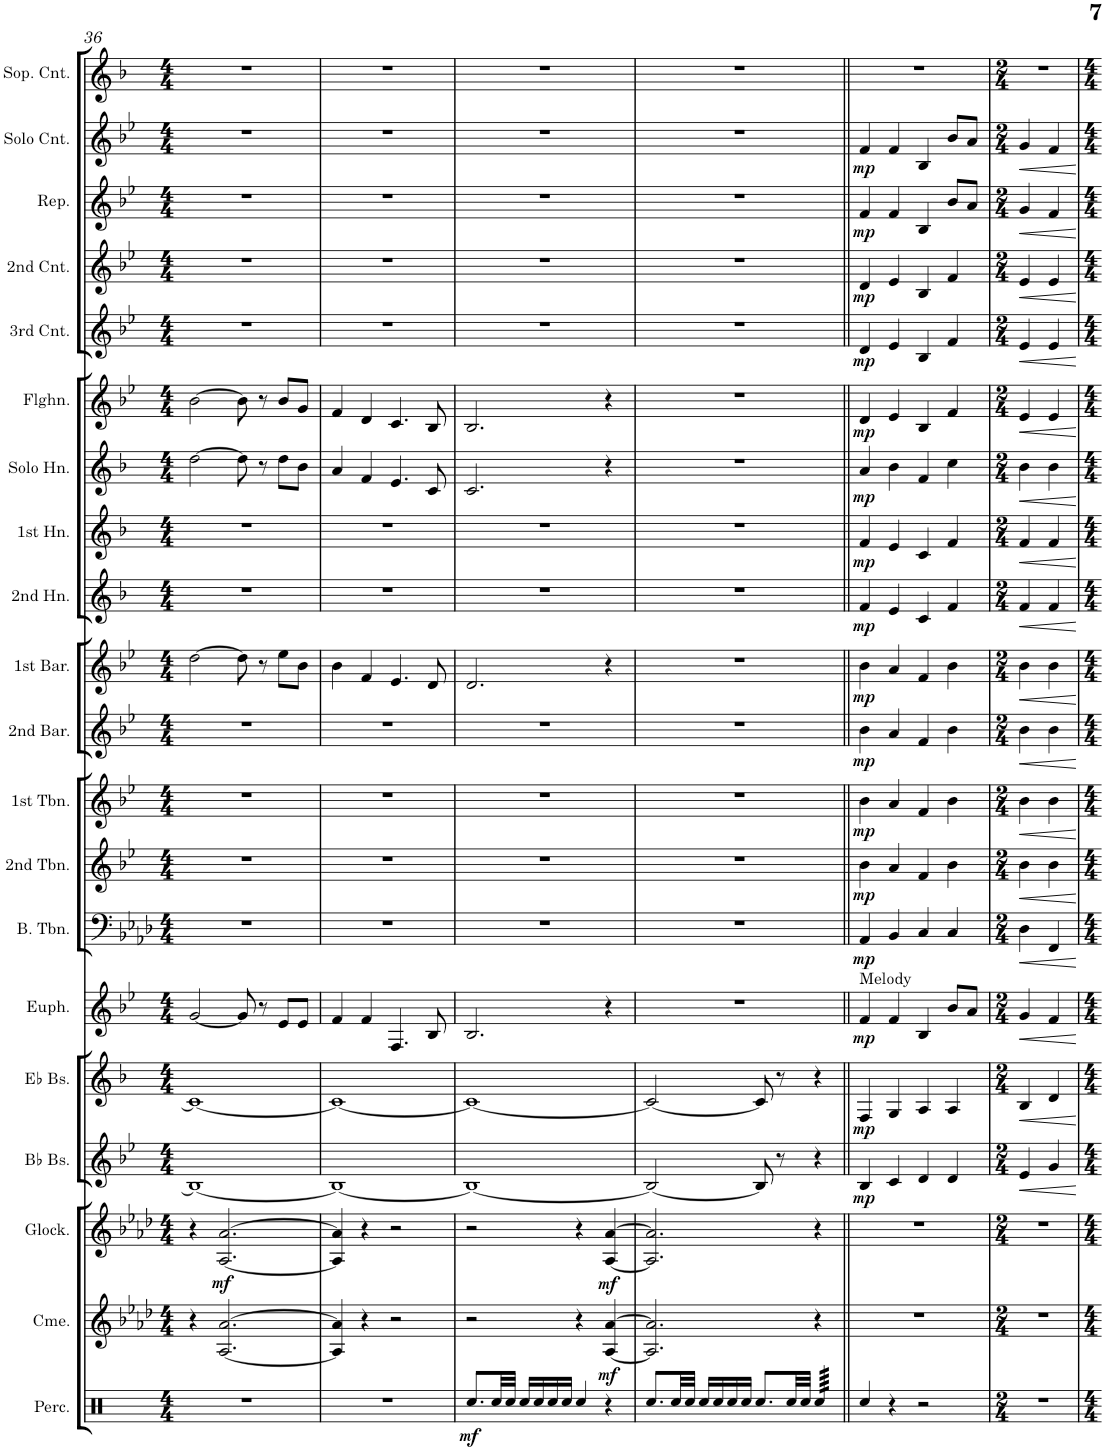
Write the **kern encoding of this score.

**kern	**dynam	**kern	**dynam	**kern	**dynam	**kern	**dynam	**kern	**dynam	**kern	**dynam	**kern	**dynam	**kern	**dynam	**kern	**dynam	**kern	**dynam	**kern	**dynam	**kern	**dynam	**kern	**dynam	**kern	**dynam	**kern	**dynam	**kern	**dynam	**kern	**dynam	**kern	**dynam	**kern	**dynam	**kern
*part20	*part20	*part19	*part19	*part18	*part18	*part17	*part17	*part16	*part16	*part15	*part15	*part14	*part14	*part13	*part13	*part12	*part12	*part11	*part11	*part10	*part10	*part9	*part9	*part8	*part8	*part7	*part7	*part6	*part6	*part5	*part5	*part4	*part4	*part3	*part3	*part2	*part2	*part1
*staff20	*staff20	*staff19	*staff19	*staff18	*staff18	*staff17	*staff17	*staff16	*staff16	*staff15	*staff15	*staff14	*staff14	*staff13	*staff13	*staff12	*staff12	*staff11	*staff11	*staff10	*staff10	*staff9	*staff9	*staff8	*staff8	*staff7	*staff7	*staff6	*staff6	*staff5	*staff5	*staff4	*staff4	*staff3	*staff3	*staff2	*staff2	*staff1
*I"Percussion	*	*I"Chimes	*	*I"Glockenspiel	*	*I"Bb Bass	*	*I"Eb Bass	*	*I"Euphonium	*	*I"Bass Trombone	*	*I"2nd Trombone	*	*I"1st Trombone	*	*I"2nd Baritone	*	*I"1st Baritone	*	*I"2nd Horn	*	*I"1st Horn	*	*I"Solo Horn	*	*I"Flugelhorn	*	*I"3rd Cornet	*	*I"2nd Cornet	*	*I"Repiano	*	*I"Solo Cornet	*	*I"Soprano Cornet
*I'Perc.	*	*I'Cme.	*	*I'Glock.	*	*I'Bb Bs.	*	*I'Eb Bs.	*	*I'Euph.	*	*I'B. Tbn.	*	*I'2nd Tbn.	*	*I'1st Tbn.	*	*I'2nd Bar.	*	*I'1st Bar.	*	*I'2nd Hn.	*	*I'1st Hn.	*	*I'Solo Hn.	*	*I'Flghn.	*	*I'3rd Cnt.	*	*I'2nd Cnt.	*	*I'Rep.	*	*I'Solo Cnt.	*	*I'Sop. Cnt.
!!LO:PB:g=z
*clefX	*	*clefG2	*	*clefG2	*	*clefG2	*	*clefG2	*	*clefG2	*	*clefF4	*	*clefG2	*	*clefG2	*	*clefG2	*	*clefG2	*	*clefG2	*	*clefG2	*	*clefG2	*	*clefG2	*	*clefG2	*	*clefG2	*	*clefG2	*	*clefG2	*	*clefG2
*	*	*	*	*Trd-14c-24	*	*Trd15c26	*	*Trd12c21	*	*Trd8c14	*	*	*	*Trd8c14	*	*Trd8c14	*	*Trd8c14	*	*Trd8c14	*	*Trd5c9	*	*Trd5c9	*	*Trd5c9	*	*Trd1c2	*	*Trd1c2	*	*Trd1c2	*	*Trd1c2	*	*Trd1c2	*	*Trd-2c-3
*k[]	*	*k[b-e-a-d-]	*	*k[b-e-a-d-]	*	*k[b-e-]	*	*k[b-]	*	*k[b-e-]	*	*k[b-e-a-d-]	*	*k[b-e-]	*	*k[b-e-]	*	*k[b-e-]	*	*k[b-e-]	*	*k[b-]	*	*k[b-]	*	*k[b-]	*	*k[b-e-]	*	*k[b-e-]	*	*k[b-e-]	*	*k[b-e-]	*	*k[b-e-]	*	*k[b-]
*M4/4	*	*M4/4	*	*M4/4	*	*M4/4	*	*M4/4	*	*M4/4	*	*M4/4	*	*M4/4	*	*M4/4	*	*M4/4	*	*M4/4	*	*M4/4	*	*M4/4	*	*M4/4	*	*M4/4	*	*M4/4	*	*M4/4	*	*M4/4	*	*M4/4	*	*M4/4
=36	=36	=36	=36	=36	=36	=36	=36	=36	=36	=36	=36	=36	=36	=36	=36	=36	=36	=36	=36	=36	=36	=36	=36	=36	=36	=36	=36	=36	=36	=36	=36	=36	=36	=36	=36	=36	=36	=36
1r	.	4r	.	4r	.	1B-_	.	1c_	.	[2g/	.	1r	.	1r	.	1r	.	1r	.	[2dd\	.	1r	.	1r	.	[2dd\	.	[2b-\	.	1r	.	1r	.	1r	.	1r	.	1r
!	!	!	!	!	!LO:DY:b	!	!	!	!	!	!	!	!	!	!	!	!	!	!	!	!	!	!	!	!	!	!	!	!	!	!	!	!	!	!	!	!	!
.	.	[2.A-/ [2.a-/	.	[2.A-/ [2.a-/	mf	.	.	.	.	.	.	.	.	.	.	.	.	.	.	.	.	.	.	.	.	.	.	.	.	.	.	.	.	.	.	.	.	.
.	.	.	.	.	.	.	.	.	.	8g/]	.	.	.	.	.	.	.	.	.	8dd\]	.	.	.	.	.	8dd\]	.	8b-\]	.	.	.	.	.	.	.	.	.	.
.	.	.	.	.	.	.	.	.	.	8r	.	.	.	.	.	.	.	.	.	8r	.	.	.	.	.	8r	.	8r	.	.	.	.	.	.	.	.	.	.
.	.	.	.	.	.	.	.	.	.	8e-/L	.	.	.	.	.	.	.	.	.	8ee-\L	.	.	.	.	.	8dd\L	.	8b-/L	.	.	.	.	.	.	.	.	.	.
.	.	.	.	.	.	.	.	.	.	8e-/J	.	.	.	.	.	.	.	.	.	8b-\J	.	.	.	.	.	8b-\J	.	8g/J	.	.	.	.	.	.	.	.	.	.
=37	=37	=37	=37	=37	=37	=37	=37	=37	=37	=37	=37	=37	=37	=37	=37	=37	=37	=37	=37	=37	=37	=37	=37	=37	=37	=37	=37	=37	=37	=37	=37	=37	=37	=37	=37	=37	=37	=37
1r	.	4A-/] 4a-/]	.	4A-/] 4a-/]	.	1B-_	.	1c_	.	4f/	.	1r	.	1r	.	1r	.	1r	.	4b-\	.	1r	.	1r	.	4a/	.	4f/	.	1r	.	1r	.	1r	.	1r	.	1r
.	.	4r	.	4r	.	.	.	.	.	4f/	.	.	.	.	.	.	.	.	.	4f/	.	.	.	.	.	4f/	.	4d/	.	.	.	.	.	.	.	.	.	.
.	.	2r	.	2r	.	.	.	.	.	4.F/	.	.	.	.	.	.	.	.	.	4.e-/	.	.	.	.	.	4.e/	.	4.c/	.	.	.	.	.	.	.	.	.	.
.	.	.	.	.	.	.	.	.	.	8B-/	.	.	.	.	.	.	.	.	.	8d/	.	.	.	.	.	8c/	.	8B-/	.	.	.	.	.	.	.	.	.	.
=38	=38	=38	=38	=38	=38	=38	=38	=38	=38	=38	=38	=38	=38	=38	=38	=38	=38	=38	=38	=38	=38	=38	=38	=38	=38	=38	=38	=38	=38	=38	=38	=38	=38	=38	=38	=38	=38	=38
!	!LO:DY:b	!	!	!	!	!	!	!	!	!	!	!	!	!	!	!	!	!	!	!	!	!	!	!	!	!	!	!	!	!	!	!	!	!	!	!	!	!
8.Rcc/L	mf	2r	.	2r	.	1B-_	.	1c_	.	2.B-/	.	1r	.	1r	.	1r	.	1r	.	2.d/	.	1r	.	1r	.	2.c/	.	2.B-/	.	1r	.	1r	.	1r	.	1r	.	1r
32Rcc/LL	.	.	.	.	.	.	.	.	.	.	.	.	.	.	.	.	.	.	.	.	.	.	.	.	.	.	.	.	.	.	.	.	.	.	.	.	.	.
32Rcc/JJJ	.	.	.	.	.	.	.	.	.	.	.	.	.	.	.	.	.	.	.	.	.	.	.	.	.	.	.	.	.	.	.	.	.	.	.	.	.	.
16Rcc/LL	.	.	.	.	.	.	.	.	.	.	.	.	.	.	.	.	.	.	.	.	.	.	.	.	.	.	.	.	.	.	.	.	.	.	.	.	.	.
16Rcc/	.	.	.	.	.	.	.	.	.	.	.	.	.	.	.	.	.	.	.	.	.	.	.	.	.	.	.	.	.	.	.	.	.	.	.	.	.	.
16Rcc/	.	.	.	.	.	.	.	.	.	.	.	.	.	.	.	.	.	.	.	.	.	.	.	.	.	.	.	.	.	.	.	.	.	.	.	.	.	.
16Rcc/JJ	.	.	.	.	.	.	.	.	.	.	.	.	.	.	.	.	.	.	.	.	.	.	.	.	.	.	.	.	.	.	.	.	.	.	.	.	.	.
4Rcc/	.	4r	.	4r	.	.	.	.	.	.	.	.	.	.	.	.	.	.	.	.	.	.	.	.	.	.	.	.	.	.	.	.	.	.	.	.	.	.
!	!	!	!LO:DY:b	!	!LO:DY:b	!	!	!	!	!	!	!	!	!	!	!	!	!	!	!	!	!	!	!	!	!	!	!	!	!	!	!	!	!	!	!	!	!
4r	.	[4A-/ [4a-/	mf	[4A-/ [4a-/	mf	.	.	.	.	4r	.	.	.	.	.	.	.	.	.	4r	.	.	.	.	.	4r	.	4r	.	.	.	.	.	.	.	.	.	.
=39	=39	=39	=39	=39	=39	=39	=39	=39	=39	=39	=39	=39	=39	=39	=39	=39	=39	=39	=39	=39	=39	=39	=39	=39	=39	=39	=39	=39	=39	=39	=39	=39	=39	=39	=39	=39	=39	=39
8.Rcc/L	.	2.A-/] 2.a-/]	.	2.A-/] 2.a-/]	.	2B-/_	.	2c/_	.	1r	.	1r	.	1r	.	1r	.	1r	.	1r	.	1r	.	1r	.	1r	.	1r	.	1r	.	1r	.	1r	.	1r	.	1r
32Rcc/LL	.	.	.	.	.	.	.	.	.	.	.	.	.	.	.	.	.	.	.	.	.	.	.	.	.	.	.	.	.	.	.	.	.	.	.	.	.	.
32Rcc/JJJ	.	.	.	.	.	.	.	.	.	.	.	.	.	.	.	.	.	.	.	.	.	.	.	.	.	.	.	.	.	.	.	.	.	.	.	.	.	.
16Rcc/LL	.	.	.	.	.	.	.	.	.	.	.	.	.	.	.	.	.	.	.	.	.	.	.	.	.	.	.	.	.	.	.	.	.	.	.	.	.	.
16Rcc/	.	.	.	.	.	.	.	.	.	.	.	.	.	.	.	.	.	.	.	.	.	.	.	.	.	.	.	.	.	.	.	.	.	.	.	.	.	.
16Rcc/	.	.	.	.	.	.	.	.	.	.	.	.	.	.	.	.	.	.	.	.	.	.	.	.	.	.	.	.	.	.	.	.	.	.	.	.	.	.
16Rcc/JJ	.	.	.	.	.	.	.	.	.	.	.	.	.	.	.	.	.	.	.	.	.	.	.	.	.	.	.	.	.	.	.	.	.	.	.	.	.	.
8.Rcc/L	.	.	.	.	.	8B-/]	.	8c/]	.	.	.	.	.	.	.	.	.	.	.	.	.	.	.	.	.	.	.	.	.	.	.	.	.	.	.	.	.	.
.	.	.	.	.	.	8r	.	8r	.	.	.	.	.	.	.	.	.	.	.	.	.	.	.	.	.	.	.	.	.	.	.	.	.	.	.	.	.	.
32Rcc/LL	.	.	.	.	.	.	.	.	.	.	.	.	.	.	.	.	.	.	.	.	.	.	.	.	.	.	.	.	.	.	.	.	.	.	.	.	.	.
32Rcc/JJJ	.	.	.	.	.	.	.	.	.	.	.	.	.	.	.	.	.	.	.	.	.	.	.	.	.	.	.	.	.	.	.	.	.	.	.	.	.	.
*tremolo	*	*	*	*	*	*	*	*	*	*	*	*	*	*	*	*	*	*	*	*	*	*	*	*	*	*	*	*	*	*	*	*	*	*	*	*	*	*
64Rcc/LLLL	.	4r	.	4r	.	4r	.	4r	.	.	.	.	.	.	.	.	.	.	.	.	.	.	.	.	.	.	.	.	.	.	.	.	.	.	.	.	.	.
64Rcc/	.	.	.	.	.	.	.	.	.	.	.	.	.	.	.	.	.	.	.	.	.	.	.	.	.	.	.	.	.	.	.	.	.	.	.	.	.	.
64Rcc/	.	.	.	.	.	.	.	.	.	.	.	.	.	.	.	.	.	.	.	.	.	.	.	.	.	.	.	.	.	.	.	.	.	.	.	.	.	.
64Rcc/	.	.	.	.	.	.	.	.	.	.	.	.	.	.	.	.	.	.	.	.	.	.	.	.	.	.	.	.	.	.	.	.	.	.	.	.	.	.
64Rcc/	.	.	.	.	.	.	.	.	.	.	.	.	.	.	.	.	.	.	.	.	.	.	.	.	.	.	.	.	.	.	.	.	.	.	.	.	.	.
64Rcc/	.	.	.	.	.	.	.	.	.	.	.	.	.	.	.	.	.	.	.	.	.	.	.	.	.	.	.	.	.	.	.	.	.	.	.	.	.	.
64Rcc/	.	.	.	.	.	.	.	.	.	.	.	.	.	.	.	.	.	.	.	.	.	.	.	.	.	.	.	.	.	.	.	.	.	.	.	.	.	.
64Rcc/	.	.	.	.	.	.	.	.	.	.	.	.	.	.	.	.	.	.	.	.	.	.	.	.	.	.	.	.	.	.	.	.	.	.	.	.	.	.
64Rcc/	.	.	.	.	.	.	.	.	.	.	.	.	.	.	.	.	.	.	.	.	.	.	.	.	.	.	.	.	.	.	.	.	.	.	.	.	.	.
64Rcc/	.	.	.	.	.	.	.	.	.	.	.	.	.	.	.	.	.	.	.	.	.	.	.	.	.	.	.	.	.	.	.	.	.	.	.	.	.	.
64Rcc/	.	.	.	.	.	.	.	.	.	.	.	.	.	.	.	.	.	.	.	.	.	.	.	.	.	.	.	.	.	.	.	.	.	.	.	.	.	.
64Rcc/	.	.	.	.	.	.	.	.	.	.	.	.	.	.	.	.	.	.	.	.	.	.	.	.	.	.	.	.	.	.	.	.	.	.	.	.	.	.
64Rcc/	.	.	.	.	.	.	.	.	.	.	.	.	.	.	.	.	.	.	.	.	.	.	.	.	.	.	.	.	.	.	.	.	.	.	.	.	.	.
64Rcc/	.	.	.	.	.	.	.	.	.	.	.	.	.	.	.	.	.	.	.	.	.	.	.	.	.	.	.	.	.	.	.	.	.	.	.	.	.	.
64Rcc/	.	.	.	.	.	.	.	.	.	.	.	.	.	.	.	.	.	.	.	.	.	.	.	.	.	.	.	.	.	.	.	.	.	.	.	.	.	.
64Rcc/JJJJ	.	.	.	.	.	.	.	.	.	.	.	.	.	.	.	.	.	.	.	.	.	.	.	.	.	.	.	.	.	.	.	.	.	.	.	.	.	.
*Xtremolo	*	*	*	*	*	*	*	*	*	*	*	*	*	*	*	*	*	*	*	*	*	*	*	*	*	*	*	*	*	*	*	*	*	*	*	*	*	*
=40||	=40||	=40||	=40||	=40||	=40||	=40||	=40||	=40||	=40||	=40||	=40||	=40||	=40||	=40||	=40||	=40||	=40||	=40||	=40||	=40||	=40||	=40||	=40||	=40||	=40||	=40||	=40||	=40||	=40||	=40||	=40||	=40||	=40||	=40||	=40||	=40||	=40||	=40||
!	!	!	!	!	!	!	!	!	!	!LO:TX:a:t=Melody	!	!	!	!	!	!	!	!	!	!	!	!	!	!	!	!	!	!	!	!	!	!	!	!	!	!	!	!
!	!	!	!	!	!	!	!LO:DY:b	!	!LO:DY:b	!	!LO:DY:b	!	!LO:DY:b	!	!LO:DY:b	!	!LO:DY:b	!	!LO:DY:b	!	!LO:DY:b	!	!LO:DY:b	!	!LO:DY:b	!	!LO:DY:b	!	!LO:DY:b	!	!LO:DY:b	!	!LO:DY:b	!	!LO:DY:b	!	!LO:DY:b	!
4Rcc/	.	1r	.	1r	.	4B-/	mp	4F/	mp	4f/	mp	4AA-/	mp	4b-\	mp	4b-\	mp	4b-\	mp	4b-\	mp	4f/	mp	4f/	mp	4a/	mp	4d/	mp	4d/	mp	4d/	mp	4f/	mp	4f/	mp	1r
4r	.	.	.	.	.	4c/	.	4G/	.	4f/	.	4BB-/	.	4a/	.	4a/	.	4a/	.	4a/	.	4e/	.	4e/	.	4b-\	.	4e-/	.	4e-/	.	4e-/	.	4f/	.	4f/	.	.
2r	.	.	.	.	.	4d/	.	4A/	.	4B-/	.	4C/	.	4f/	.	4f/	.	4f/	.	4f/	.	4c/	.	4c/	.	4f/	.	4B-/	.	4B-/	.	4B-/	.	4B-/	.	4B-/	.	.
.	.	.	.	.	.	4d/	.	4A/	.	8b-/L	.	4C/	.	4b-\	.	4b-\	.	4b-\	.	4b-\	.	4f/	.	4f/	.	4cc\	.	4f/	.	4f/	.	4f/	.	8b-/L	.	8b-/L	.	.
.	.	.	.	.	.	.	.	.	.	8a/J	.	.	.	.	.	.	.	.	.	.	.	.	.	.	.	.	.	.	.	.	.	.	.	8a/J	.	8a/J	.	.
=41	=41	=41	=41	=41	=41	=41	=41	=41	=41	=41	=41	=41	=41	=41	=41	=41	=41	=41	=41	=41	=41	=41	=41	=41	=41	=41	=41	=41	=41	=41	=41	=41	=41	=41	=41	=41	=41	=41
*M2/4	*	*M2/4	*	*M2/4	*	*M2/4	*	*M2/4	*	*M2/4	*	*M2/4	*	*M2/4	*	*M2/4	*	*M2/4	*	*M2/4	*	*M2/4	*	*M2/4	*	*M2/4	*	*M2/4	*	*M2/4	*	*M2/4	*	*M2/4	*	*M2/4	*	*M2/4
2r	.	2r	.	2r	.	4e-/	.	4B-/	.	4g/	.	4D-\	.	4b-\	.	4b-\	.	4b-\	.	4b-\	.	4f/	.	4f/	.	4b-\	.	4e-/	.	4e-/	.	4e-/	.	4g/	.	4g/	.	2r
.	.	.	.	.	.	4g/	.	4d/	.	4f/	.	4FF/	.	4b-\	.	4b-\	.	4b-\	.	4b-\	.	4f/	.	4f/	.	4b-\	.	4e-/	.	4e-/	.	4e-/	.	4f/	.	4f/	.	.
=	=	=	=	=	=	=	=	=	=	=	=	=	=	=	=	=	=	=	=	=	=	=	=	=	=	=	=	=	=	=	=	=	=	=	=	=	=	=
*-	*-	*-	*-	*-	*-	*-	*-	*-	*-	*-	*-	*-	*-	*-	*-	*-	*-	*-	*-	*-	*-	*-	*-	*-	*-	*-	*-	*-	*-	*-	*-	*-	*-	*-	*-	*-	*-	*-
